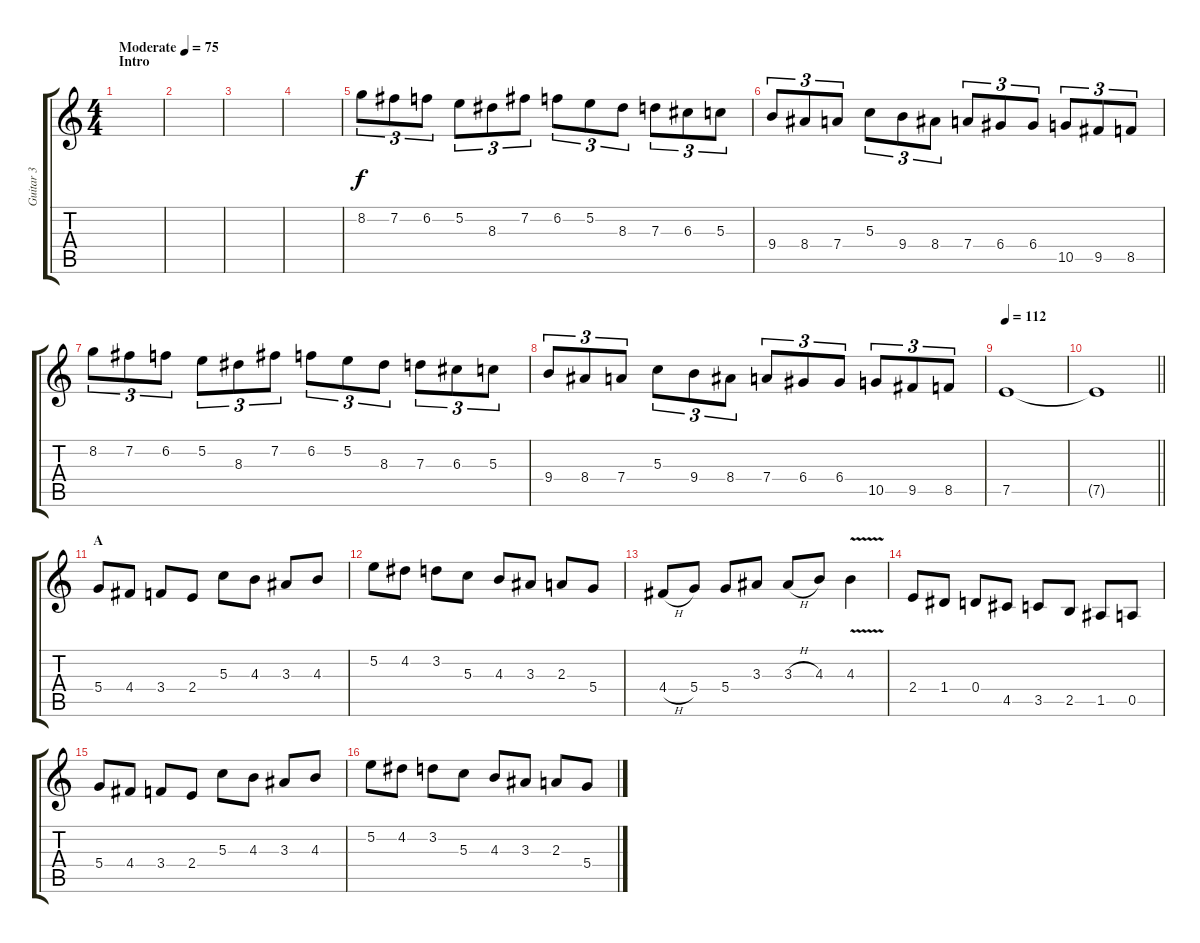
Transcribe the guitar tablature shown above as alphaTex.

\track ("Guitar 3" "Guitar 3") {instrument overdrivenguitar}
\staff {score tabs}
\tuning (E4 B3 G3 D3 A2 E2) {hide}
\ts (4 4)
\section ("" "Intro")
\tempo (75 "Moderate")
\clef g2
\ks c
|
|
|
|
8.2.8{tu (3 2)} 7.2.8{tu (3 2)} 6.2.8{tu (3 2)} 5.2.8{tu (3 2)} 8.3.8{tu (3 2)} 7.2.8{tu (3 2)} 6.2.8{tu (3 2)} 5.2.8{tu (3 2)} 8.3.8{tu (3 2)} 7.3.8{tu (3 2)} 6.3.8{tu (3 2)} 5.3.8{tu (3 2)} |
9.4.8{tu (3 2)} 8.4.8{tu (3 2)} 7.4.8{tu (3 2)} 5.3.8{tu (3 2)} 9.4.8{tu (3 2)} 8.4.8{tu (3 2)} 7.4.8{tu (3 2)} 6.4.8{tu (3 2)} 6.4.8{tu (3 2)} 10.5.8{tu (3 2)} 9.5.8{tu (3 2)} 8.5.8{tu (3 2)} |
8.2.8{tu (3 2)} 7.2.8{tu (3 2)} 6.2.8{tu (3 2)} 5.2.8{tu (3 2)} 8.3.8{tu (3 2)} 7.2.8{tu (3 2)} 6.2.8{tu (3 2)} 5.2.8{tu (3 2)} 8.3.8{tu (3 2)} 7.3.8{tu (3 2)} 6.3.8{tu (3 2)} 5.3.8{tu (3 2)} |
9.4.8{tu (3 2)} 8.4.8{tu (3 2)} 7.4.8{tu (3 2)} 5.3.8{tu (3 2)} 9.4.8{tu (3 2)} 8.4.8{tu (3 2)} 7.4.8{tu (3 2)} 6.4.8{tu (3 2)} 6.4.8{tu (3 2)} 10.5.8{tu (3 2)} 9.5.8{tu (3 2)} 8.5.8{tu (3 2)} |
\tempo 112
7.5.1 |
\barLineRight lightlight
7.5{t}.1 |
\section ("" "A")
5.4.8 4.4.8 3.4.8 2.4.8 5.3.8 4.3.8 3.3.8 4.3.8 |
5.2.8 4.2.8 3.2.8 5.3.8 4.3.8 3.3.8 2.3.8 5.4.8 |
4.4{h}.8 5.4.8 5.4.8 3.3.8 3.3{h}.8 4.3.8 4.3{v}.4 |
2.4.8 1.4.8 0.4.8 4.5.8 3.5.8 2.5.8 1.5.8 0.5.8 |
5.4.8 4.4.8 3.4.8 2.4.8 5.3.8 4.3.8 3.3.8 4.3.8 |
5.2.8 4.2.8 3.2.8 5.3.8 4.3.8 3.3.8 2.3.8 5.4.8
